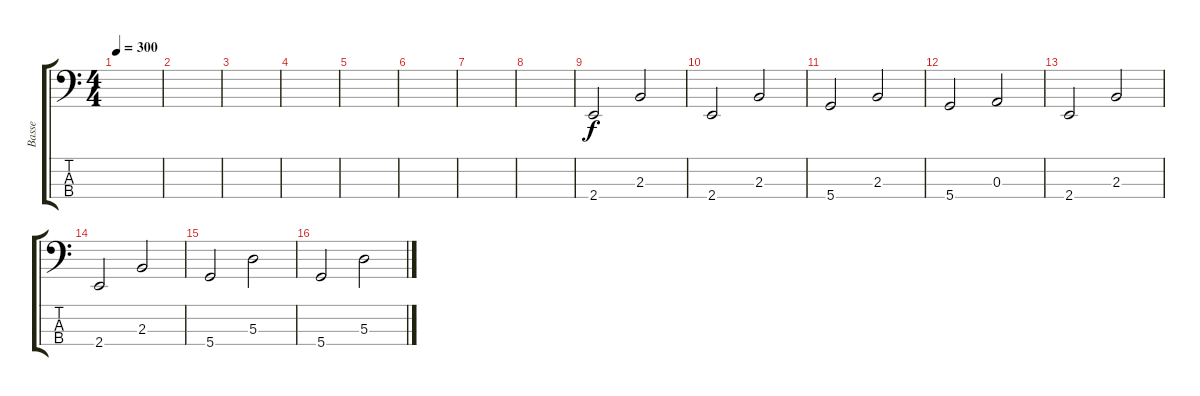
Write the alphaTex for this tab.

\track ("Basse" "Basse") {instrument slapbass1}
\staff {score tabs}
\tuning (G2 D2 A1 D1) {hide}
\ts (4 4)
\tempo 300
\clef f4
\ks c
|
|
|
|
|
|
|
|
2.4.2 2.3.2 |
2.4.2 2.3.2 |
5.4.2 2.3.2 |
5.4.2 0.3.2 |
2.4.2 2.3.2 |
2.4.2 2.3.2 |
5.4.2{dy f} 5.3.2 |
5.4.2 5.3.2
